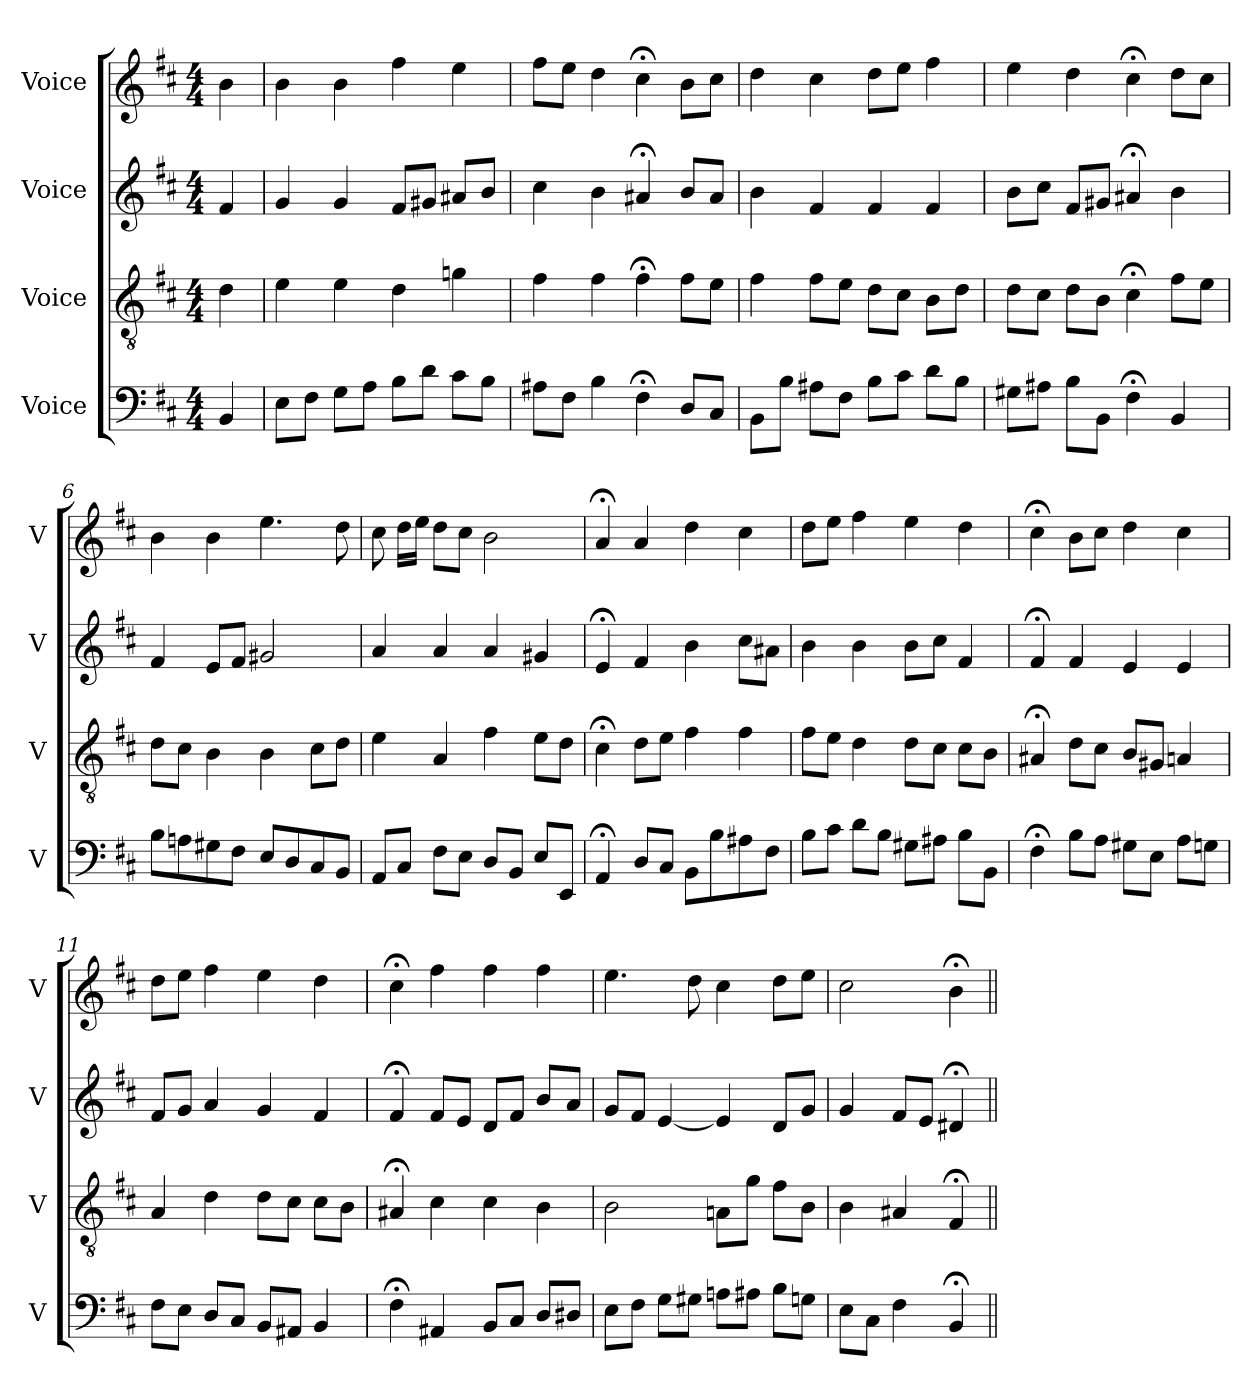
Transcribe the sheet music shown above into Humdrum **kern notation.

**kern	**kern	**kern	**kern
*part4	*part3	*part2	*part1
*staff4	*staff3	*staff2	*staff1
*I"Voice	*I"Voice	*I"Voice	*I"Voice
*I'V	*I'V	*I'V	*I'V
*clefF4	*clefGv2	*clefG2	*clefG2
*k[f#c#]	*k[f#c#]	*k[f#c#]	*k[f#c#]
*M4/4	*M4/4	*M4/4	*M4/4
*MM100	*MM100	*MM100	*MM100
=1	=1	=1	=1
4BB/	4d\	4f#/	4b\
=2	=2	=2	=2
8E\L	4e\	4g/	4b\
8F#\J	.	.	.
8G\L	4e\	4g/	4b\
8A\J	.	.	.
8B\L	4d\	8f#/L	4ff#\
8d\J	.	8g#X/J	.
8c#\L	4gn\	8a#X/L	4ee\
8B\J	.	8b/J	.
=3	=3	=3	=3
8A#X\L	4f#\	4cc#\	8ff#\L
8F#\J	.	.	8ee\J
4B\	4f#\	4b\	4dd\
4F#;\	4f#;\	4a#X;/	4cc#;\
8D/L	8f#\L	8b/L	8b\L
8C#/J	8e\J	8a#/J	8cc#\J
=4	=4	=4	=4
8BB\L	4f#\	4b\	4dd\
8B\J	.	.	.
8A#X\L	8f#\L	4f#/	4cc#\
8F#\J	8e\J	.	.
8B\L	8d\L	4f#/	8dd\L
8c#\J	8c#\J	.	8ee\J
8d\L	8B\L	4f#/	4ff#\
8B\J	8d\J	.	.
=5	=5	=5	=5
8G#X\L	8d\L	8b\L	4ee\
8A#X\J	8c#\J	8cc#\J	.
8B\L	8d\L	8f#/L	4dd\
8BB\J	8B\J	8g#X/J	.
4F#;\	4c#;\	4a#X;/	4cc#;\
4BB/	8f#\L	4b\	8dd\L
.	8e\J	.	8cc#\J
!!LO:LB:g=z
=6	=6	=6	=6
8B\L	8d\L	4f#/	4b\
8An\	8c#\J	.	.
8G#X\	4B\	8e/L	4b\
8F#\J	.	8f#/J	.
8E/L	4B\	2g#X/	4.ee\
8D/	.	.	.
8C#/	8c#\L	.	.
8BB/J	8d\J	.	8dd\
=7	=7	=7	=7
8AA/L	4e\	4a/	8cc#\
8C#/J	.	.	16dd\LL
.	.	.	16ee\JJ
8F#\L	4A/	4a/	8dd\L
8E\J	.	.	8cc#\J
8D/L	4f#\	4a/	2b\
8BB/J	.	.	.
8E/L	8e\L	4g#X/	.
8EE/J	8d\J	.	.
=8	=8	=8	=8
4AA;/	4c#;\	4e;/	4a;/
8D/L	8d\L	4f#/	4a/
8C#/J	8e\J	.	.
8BB\L	4f#\	4b\	4dd\
8B\	.	.	.
8A#X\	4f#\	8cc#\L	4cc#\
8F#\J	.	8a#X\J	.
=9	=9	=9	=9
8B\L	8f#\L	4b\	8dd\L
8c#\J	8e\J	.	8ee\J
8d\L	4d\	4b\	4ff#\
8B\J	.	.	.
8G#X\L	8d\L	8b\L	4ee\
8A#X\J	8c#\J	8cc#\J	.
8B\L	8c#\L	4f#/	4dd\
8BB\J	8B\J	.	.
!!LO:LB:g=z
=10	=10	=10	=10
4F#;\	4A#X;/	4f#;/	4cc#;\
8B\L	8d\L	4f#/	8b\L
8A\J	8c#\J	.	8cc#\J
8G#X\L	8B/L	4e/	4dd\
8E\J	8G#X/J	.	.
8A\L	4An/	4e/	4cc#\
8Gn\J	.	.	.
=11	=11	=11	=11
8F#\L	4A/	8f#/L	8dd\L
8E\J	.	8g/J	8ee\J
8D/L	4d\	4a/	4ff#\
8C#/J	.	.	.
8BB/L	8d\L	4g/	4ee\
8AA#X/J	8c#\J	.	.
4BB/	8c#\L	4f#/	4dd\
.	8B\J	.	.
=12	=12	=12	=12
4F#;\	4A#X;/	4f#;/	4cc#;\
4AA#X/	4c#\	8f#/L	4ff#\
.	.	8e/J	.
8BB/L	4c#\	8d/L	4ff#\
8C#/J	.	8f#/J	.
8D/L	4B\	8b/L	4ff#\
8D#X/J	.	8a/J	.
=13	=13	=13	=13
8E\L	2B\	8g/L	4.ee\
8F#\J	.	8f#/J	.
8G\L	.	[4e/	.
8G#X\J	.	.	8dd\
8An\L	8An\L	4e/]	4cc#\
8A#X\J	8g\J	.	.
8B\L	8f#\L	8d/L	8dd\L
8Gn\J	8B\J	8g/J	8ee\J
!!LO:PB:g=z
=14	=14	=14	=14
8E\L	4B\	4g/	2cc#\
8C#\J	.	.	.
4F#\	4A#X/	8f#/L	.
.	.	8e/J	.
4BB;/	4F#;/	4d#X;/	4b;\
=||	=||	=||	=||
*-	*-	*-	*-
